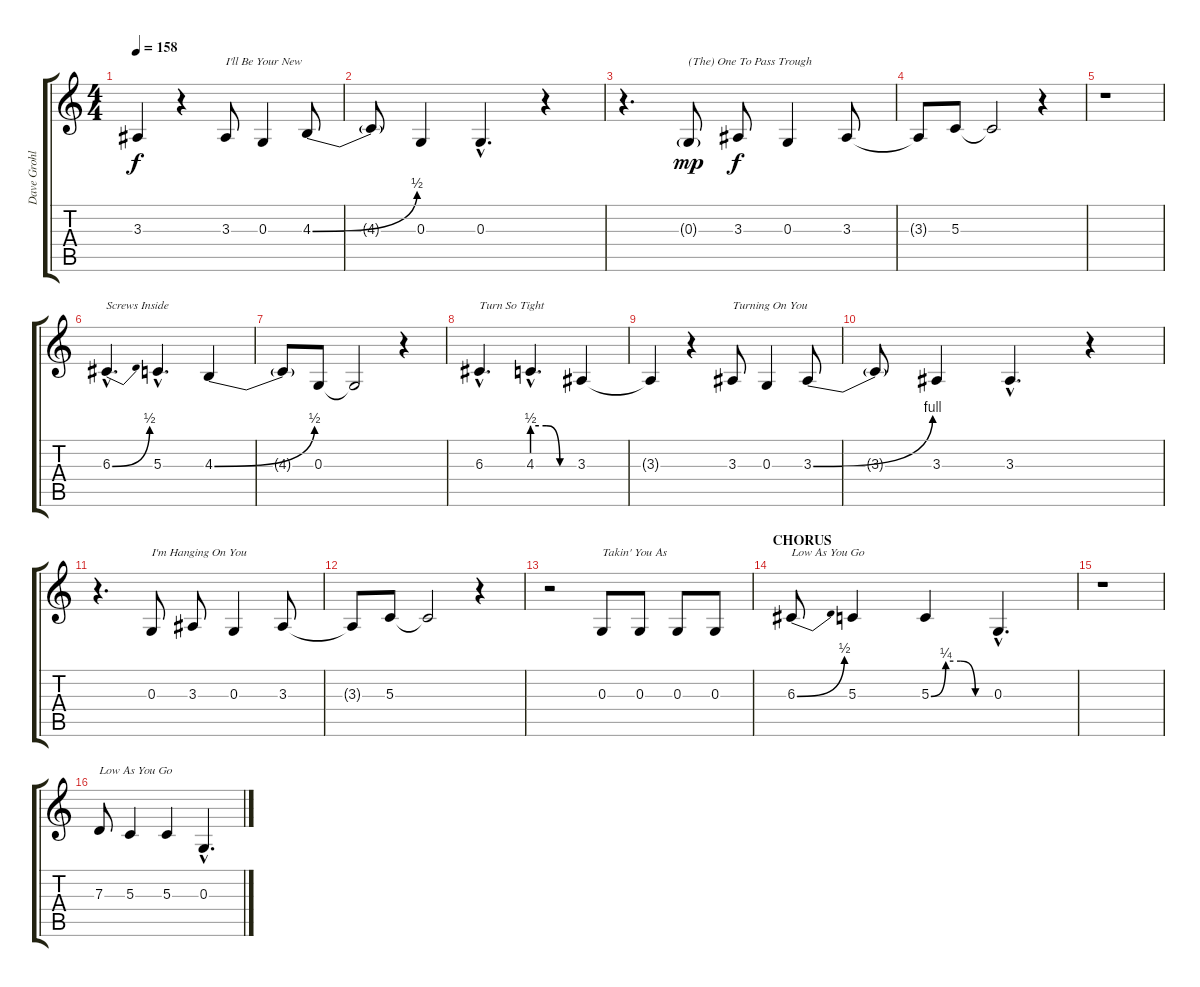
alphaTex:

\track ("Dave Grohl (Voice)" "Dave Grohl") {instrument clarinet}
\staff {score tabs}
\tuning (E4 B3 G3 D3 A2 E2) {hide}
\ts (4 4)
\tempo 158
\clef g2
\ks c
3.3{t}.4{dy f} r.4 3.3.8{txt "I'll Be Your New"} 0.3.4 4.3{be (bend 0 0 60 2)}.8 |
4.3{t}.8 0.3.4 0.3{hac}.4{d} r.4 |
r.4{d} 0.3{g}.8{txt "(The) One To Pass Trough" dy mp} 3.3.8{dy f} 0.3.4 3.3.8 |
3.3{t}.8 5.3.8 5.3{t}.2 r.4 |
r.1 |
6.3{be (bend 0 0 60 2) hac}.4{d txt "Screws Inside"} 5.3{hac}.4{d} 4.3{be (bend 0 0 60 2)}.4 |
4.3{t}.8 0.3.8 0.3{t}.2 r.4 |
6.3{hac}.4{d txt "Turn So Tight"} 4.3{be (custom 0 2 20 2 40 0 60 0) hac}.4{d} 3.3.4 |
3.3{t}.4 r.4 3.3.8{txt "Turning On You"} 0.3.4 3.3{be (bend 0 0 60 4)}.8 |
3.3{t}.8 3.3.4 3.3{hac}.4{d} r.4 |
r.4{d} 0.3.8{txt "I'm Hanging On You"} 3.3.8 0.3.4 3.3.8 |
3.3{t}.8 5.3.8 5.3{t}.2 r.4 |
r.2 0.3.8{txt "Takin' You As"} 0.3.8 0.3.8 0.3.8 |
\section ("" "CHORUS")
6.3{be (bend 0 0 60 2)}.8{txt "Low As You Go"} 5.3.4 5.3{be (custom 0 0 15 1 30 1 45 0 60 0)}.4 0.3{hac}.4{d} |
r.1 |
7.3.8{txt "Low As You Go"} 5.3.4 5.3.4 0.3{hac}.4{d}
